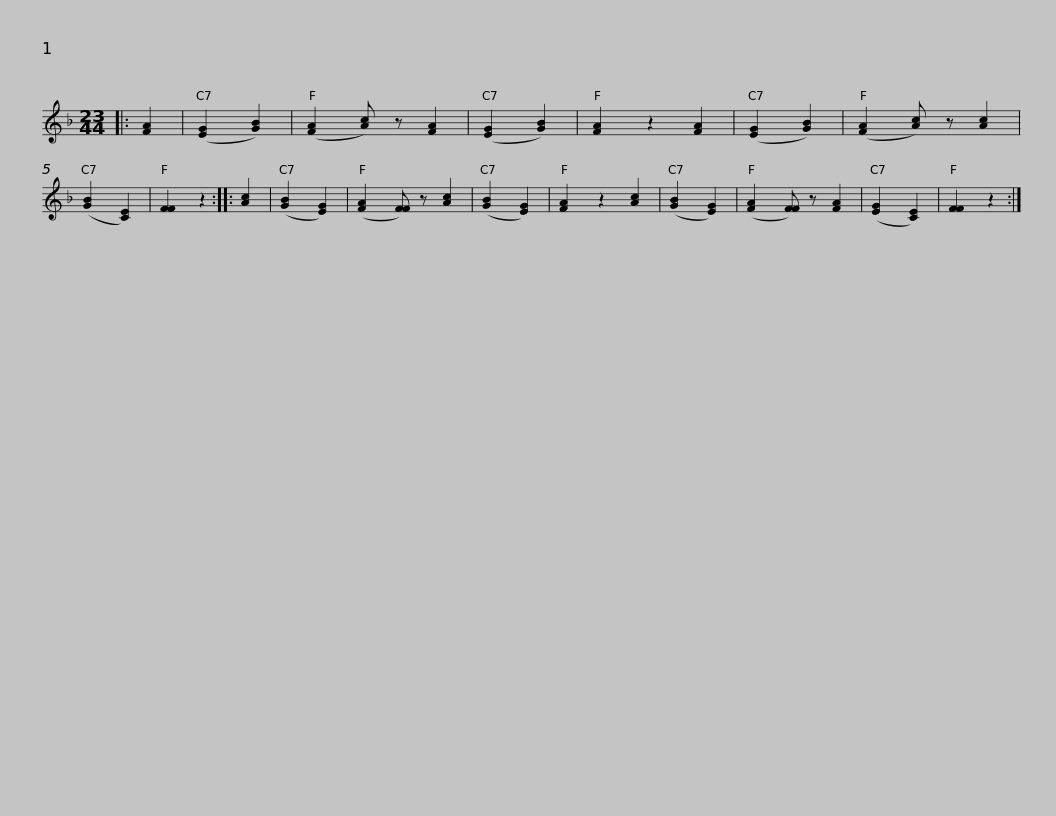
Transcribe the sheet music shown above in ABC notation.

X:1
L:1/8
M:23/44
I:linebreak $
K:F
V:1 treble
V:1
|: [FA]2 | ([EG]2 [GB]2) | ([FA]2 [Ac]) z [FA]2 | ([EG]2 [GB]2) | [FA]2 z2 [FA]2 | %5
 ([EG]2 [GB]2) | ([FA]2 [Ac]) z [Ac]2 | ([GB]2 [CE]2) | [FF]2 z2 :: [Ac]2 | %10
 ([GB]2 [EG]2) | ([FA]2 [FF]) z [Ac]2 | ([GB]2 [EG]2) |$ [FA]2 z2 [Ac]2 | ([GB]2 [EG]2) | %15
 ([FA]2 [FF]) z [FA]2 | ([EG]2 [CE]2) | [FF]2 z2 :| %18
